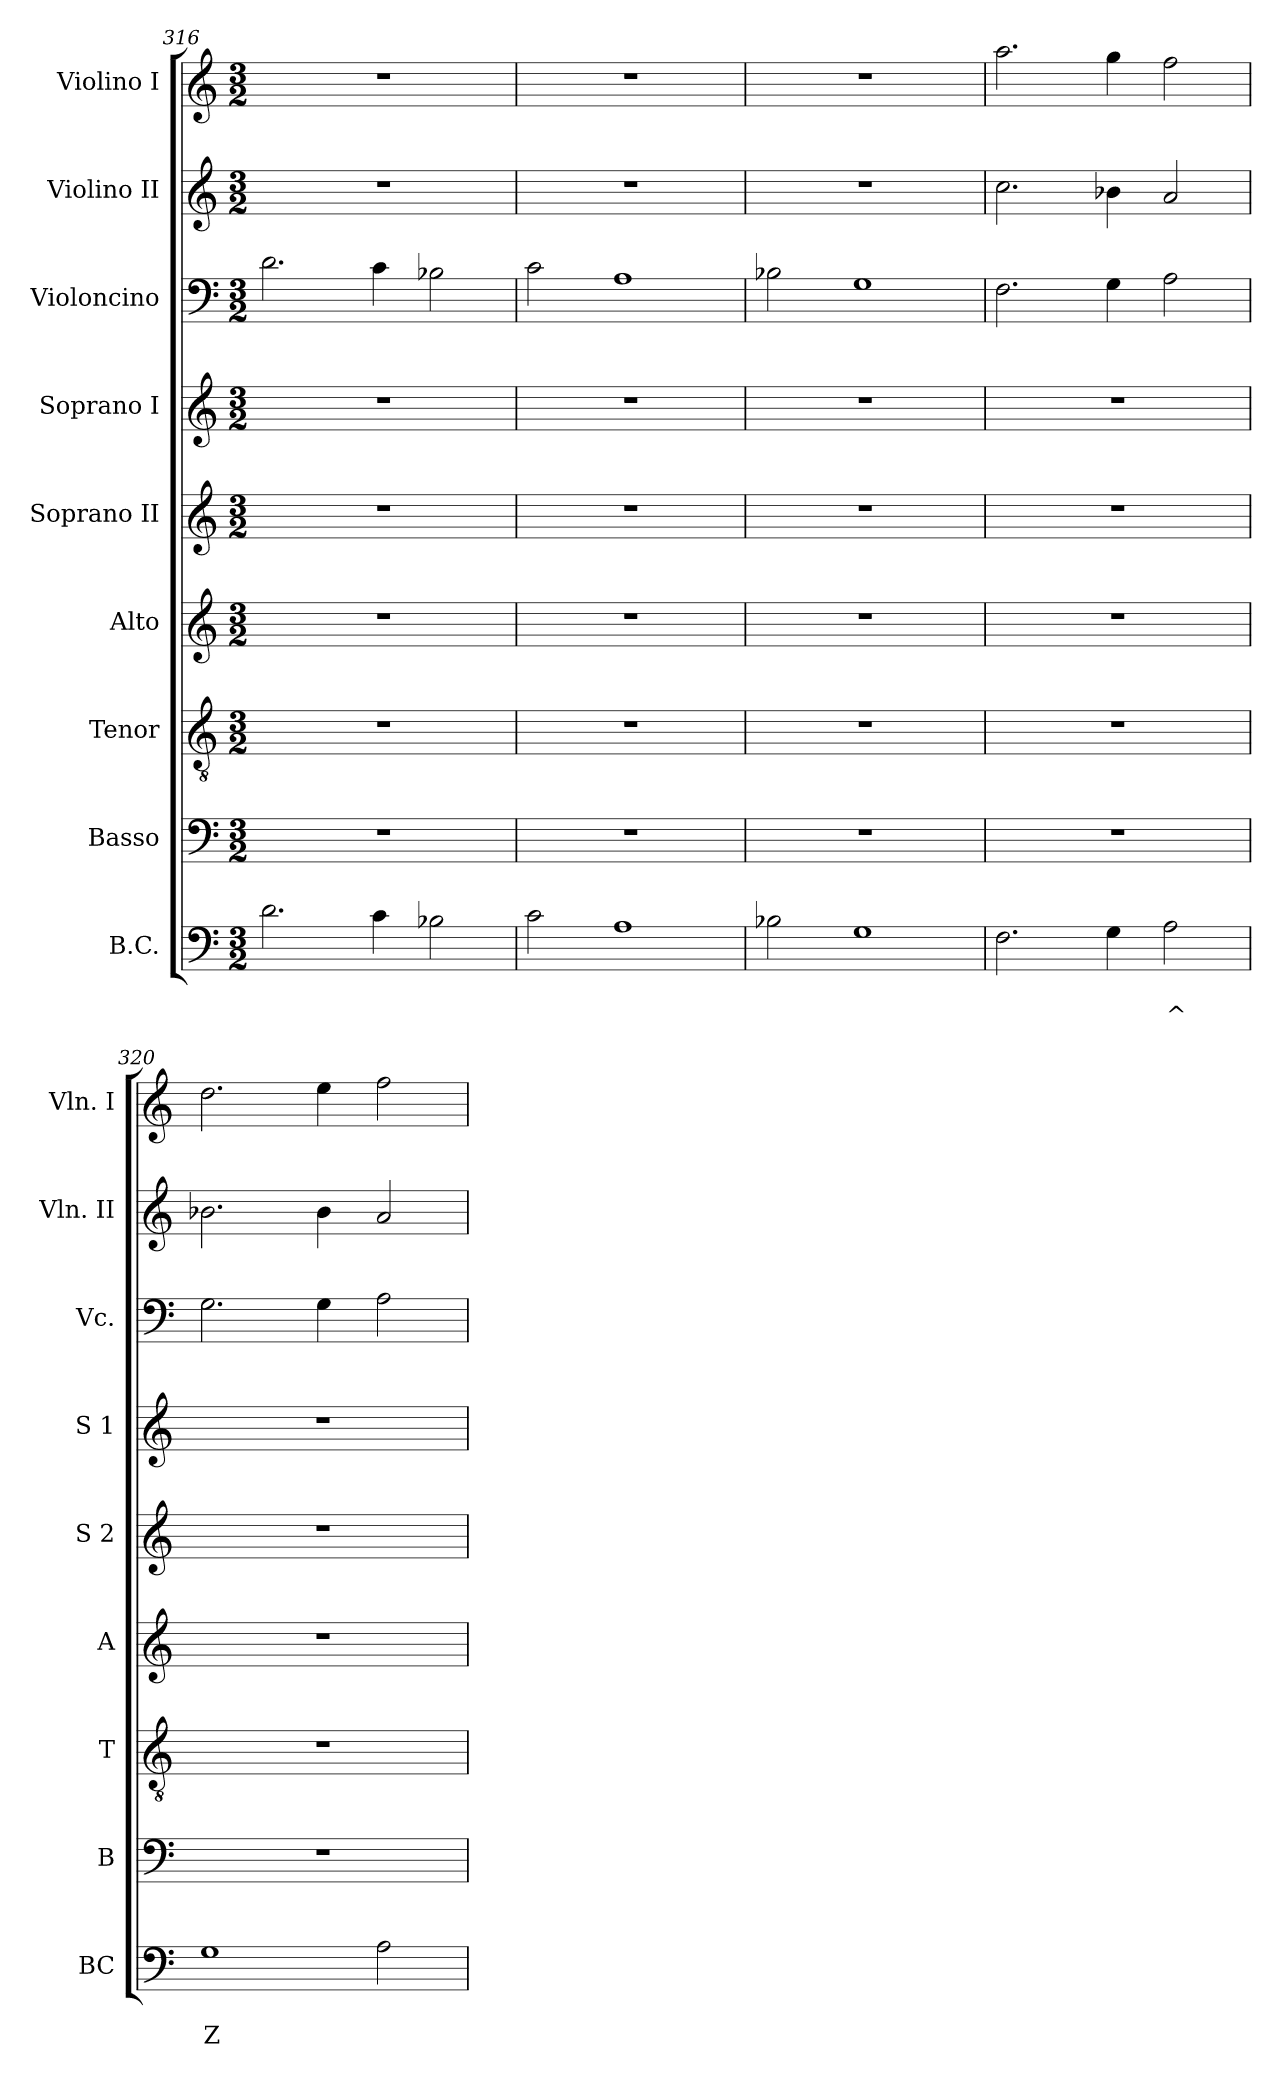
**kern	**text	**text	**kern	**kern	**kern	**kern	**kern	**kern	**kern	**kern
*part9	*part9	*part9	*part8	*part7	*part6	*part5	*part4	*part3	*part2	*part1
*staff9	*staff9	*staff9	*staff8	*staff7	*staff6	*staff5	*staff4	*staff3	*staff2	*staff1
*I"B.C.	*	*	*I"Basso	*I"Tenor	*I"Alto	*I"Soprano II	*I"Soprano I	*I"Violoncino	*I"Violino II	*I"Violino I
*I'BC	*	*	*I'B	*I'T	*I'A	*I'S 2	*I'S 1	*I'Vc.	*I'Vln. II	*I'Vln. I
*clefF4	*	*	*clefF4	*clefGv2	*clefG2	*clefG2	*clefG2	*clefF4	*clefG2	*clefG2
*k[]	*	*	*k[]	*k[]	*k[]	*k[]	*k[]	*k[]	*k[]	*k[]
*C:	*	*	*C:	*C:	*C:	*C:	*C:	*C:	*C:	*C:
*M3/2	*	*	*M3/2	*M3/2	*M3/2	*M3/2	*M3/2	*M3/2	*M3/2	*M3/2
=316	=316	=316	=316	=316	=316	=316	=316	=316	=316	=316
2.d\	.	.	1.r	1.r	1.r	1.r	1.r	2.d\	1.r	1.r
4c\	.	.	.	.	.	.	.	4c\	.	.
2B-X\	.	.	.	.	.	.	.	2B-X\	.	.
=317	=317	=317	=317	=317	=317	=317	=317	=317	=317	=317
2c\	.	.	1.r	1.r	1.r	1.r	1.r	2c\	1.r	1.r
1A	.	.	.	.	.	.	.	1A	.	.
=318	=318	=318	=318	=318	=318	=318	=318	=318	=318	=318
2B-X\	.	.	1.r	1.r	1.r	1.r	1.r	2B-X\	1.r	1.r
1G	.	.	.	.	.	.	.	1G	.	.
=319	=319	=319	=319	=319	=319	=319	=319	=319	=319	=319
2.F\	.	.	1.r	1.r	1.r	1.r	1.r	2.F\	2.cc\	2.aa\
4G\	.	.	.	.	.	.	.	4G\	4b-X\	4gg\
!	!	!LO:LY:b	!	!	!	!	!	!	!	!
2A\	.	^	.	.	.	.	.	2A\	2a/	2ff\
=320	=320	=320	=320	=320	=320	=320	=320	=320	=320	=320
!	!	!LO:LY:b	!	!	!	!	!	!	!	!
1G	.	Z	1.r	1.r	1.r	1.r	1.r	2.G\	2.b-X\	2.dd\
.	.	.	.	.	.	.	.	4G\	4b-\	4ee\
2A\	.	.	.	.	.	.	.	2A\	2a/	2ff\
=	=	=	=	=	=	=	=	=	=	=
*-	*-	*-	*-	*-	*-	*-	*-	*-	*-	*-
